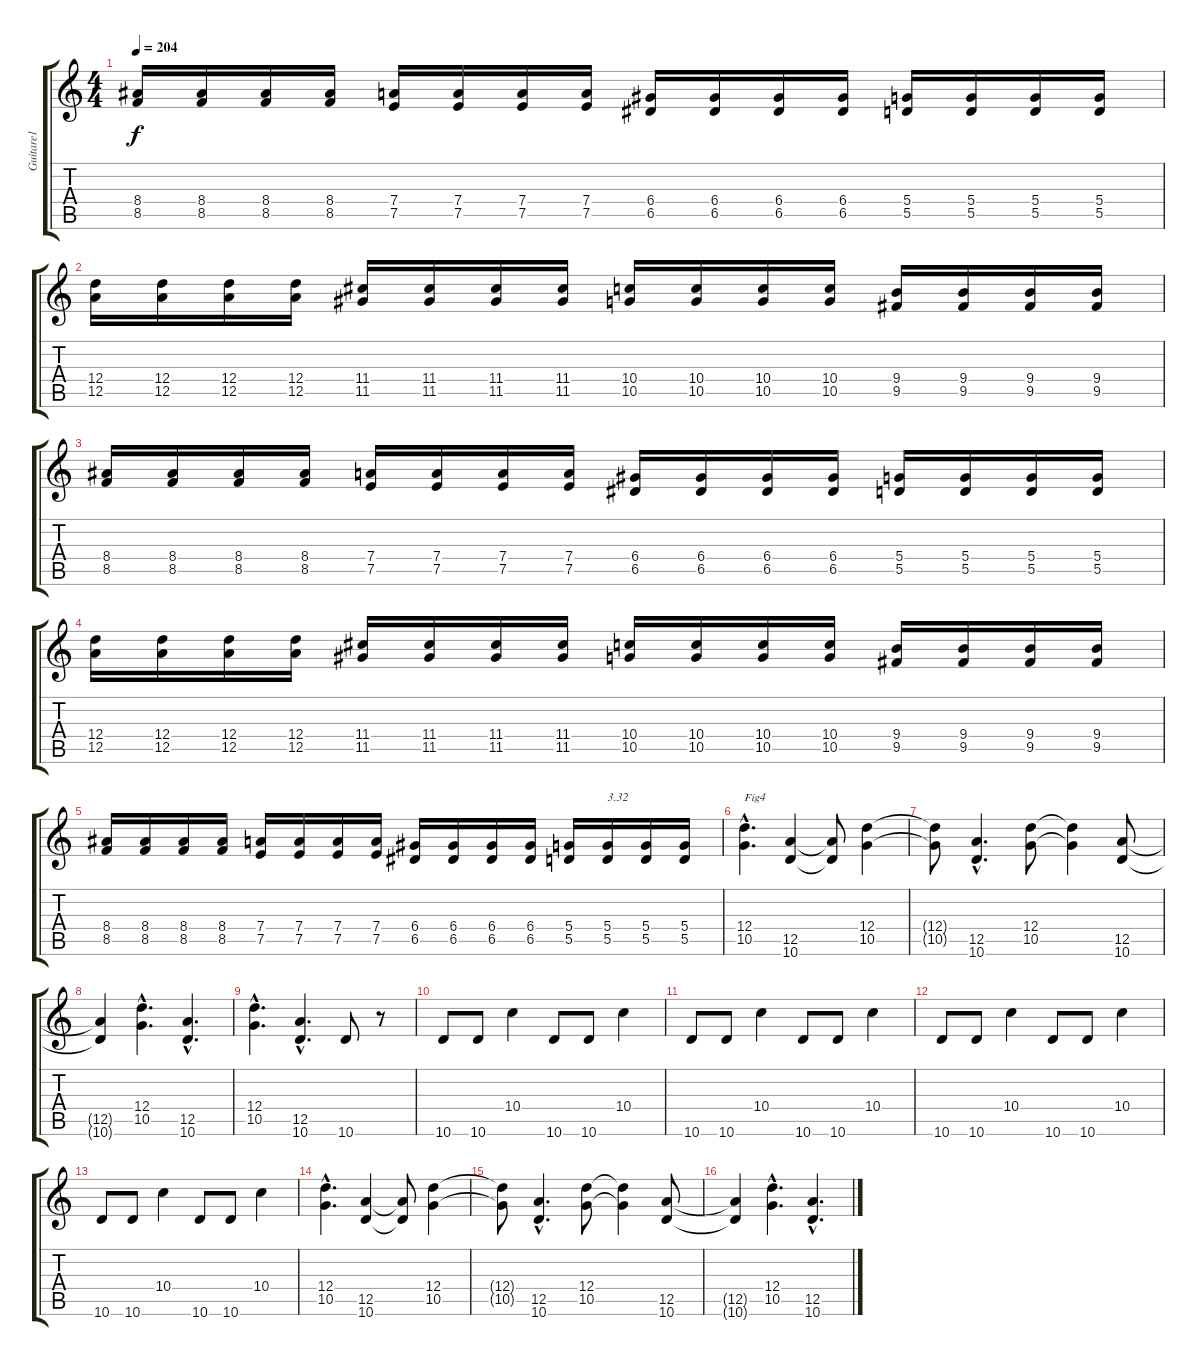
\track ("Guitare1" "Guitare1") {instrument overdrivenguitar}
\staff {score tabs}
\tuning (E4 B3 G3 D3 A2 E2) {hide}
\ts (4 4)
\tempo 204
\clef g2
\ks c
(8.4 8.5).16{dy f} (8.4 8.5).16 (8.4 8.5).16 (8.4 8.5).16 (7.4 7.5).16 (7.4 7.5).16 (7.4 7.5).16 (7.4 7.5).16 (6.4 6.5).16 (6.4 6.5).16 (6.4 6.5).16 (6.4 6.5).16 (5.4 5.5).16 (5.4 5.5).16 (5.4 5.5).16 (5.4 5.5).16 |
(12.4 12.5).16 (12.4 12.5).16 (12.4 12.5).16 (12.4 12.5).16 (11.4 11.5).16 (11.4 11.5).16 (11.4 11.5).16 (11.4 11.5).16 (10.4 10.5).16 (10.4 10.5).16 (10.4 10.5).16 (10.4 10.5).16 (9.4 9.5).16 (9.4 9.5).16 (9.4 9.5).16 (9.4 9.5).16 |
(8.4 8.5).16 (8.4 8.5).16 (8.4 8.5).16 (8.4 8.5).16 (7.4 7.5).16 (7.4 7.5).16 (7.4 7.5).16 (7.4 7.5).16 (6.4 6.5).16 (6.4 6.5).16 (6.4 6.5).16 (6.4 6.5).16 (5.4 5.5).16 (5.4 5.5).16 (5.4 5.5).16 (5.4 5.5).16 |
(12.4 12.5).16 (12.4 12.5).16 (12.4 12.5).16 (12.4 12.5).16 (11.4 11.5).16 (11.4 11.5).16 (11.4 11.5).16 (11.4 11.5).16 (10.4 10.5).16 (10.4 10.5).16 (10.4 10.5).16 (10.4 10.5).16 (9.4 9.5).16 (9.4 9.5).16 (9.4 9.5).16 (9.4 9.5).16 |
(8.4 8.5).16 (8.4 8.5).16 (8.4 8.5).16 (8.4 8.5).16 (7.4 7.5).16 (7.4 7.5).16 (7.4 7.5).16 (7.4 7.5).16 (6.4 6.5).16 (6.4 6.5).16 (6.4 6.5).16 (6.4 6.5).16 (5.4 5.5).16 (5.4 5.5).16{txt "3.32"} (5.4 5.5).16 (5.4 5.5).16 |
(12.4{hac} 10.5{hac}).4{d txt "Fig4"} (12.5 10.6).4 (12.5{t} 10.6{t}).8 (12.4 10.5).4 |
(12.4{t} 10.5{t}).8 (12.5{hac} 10.6{hac}).4{d} (12.4 10.5).8 (12.4{t} 10.5{t}).4 (12.5 10.6).8 |
(12.5{t} 10.6{t}).4 (12.4{hac} 10.5{hac}).4{d} (12.5{hac} 10.6{hac}).4{d} |
(12.4{hac} 10.5{hac}).4{d} (12.5{hac} 10.6{hac}).4{d} 10.6.8 r.8 |
10.6.8 10.6.8 10.4.4 10.6.8 10.6.8 10.4.4 |
10.6.8 10.6.8 10.4.4 10.6.8 10.6.8 10.4.4 |
10.6.8 10.6.8 10.4.4 10.6.8 10.6.8 10.4.4 |
10.6.8 10.6.8 10.4.4 10.6.8 10.6.8 10.4.4 |
(12.4{hac} 10.5{hac}).4{d} (12.5 10.6).4 (12.5{t} 10.6{t}).8 (12.4 10.5).4 |
(12.4{t} 10.5{t}).8 (12.5{hac} 10.6{hac}).4{d} (12.4 10.5).8 (12.4{t} 10.5{t}).4 (12.5 10.6).8 |
(12.5{t} 10.6{t}).4 (12.4{hac} 10.5{hac}).4{d} (12.5{hac} 10.6{hac}).4{d}
